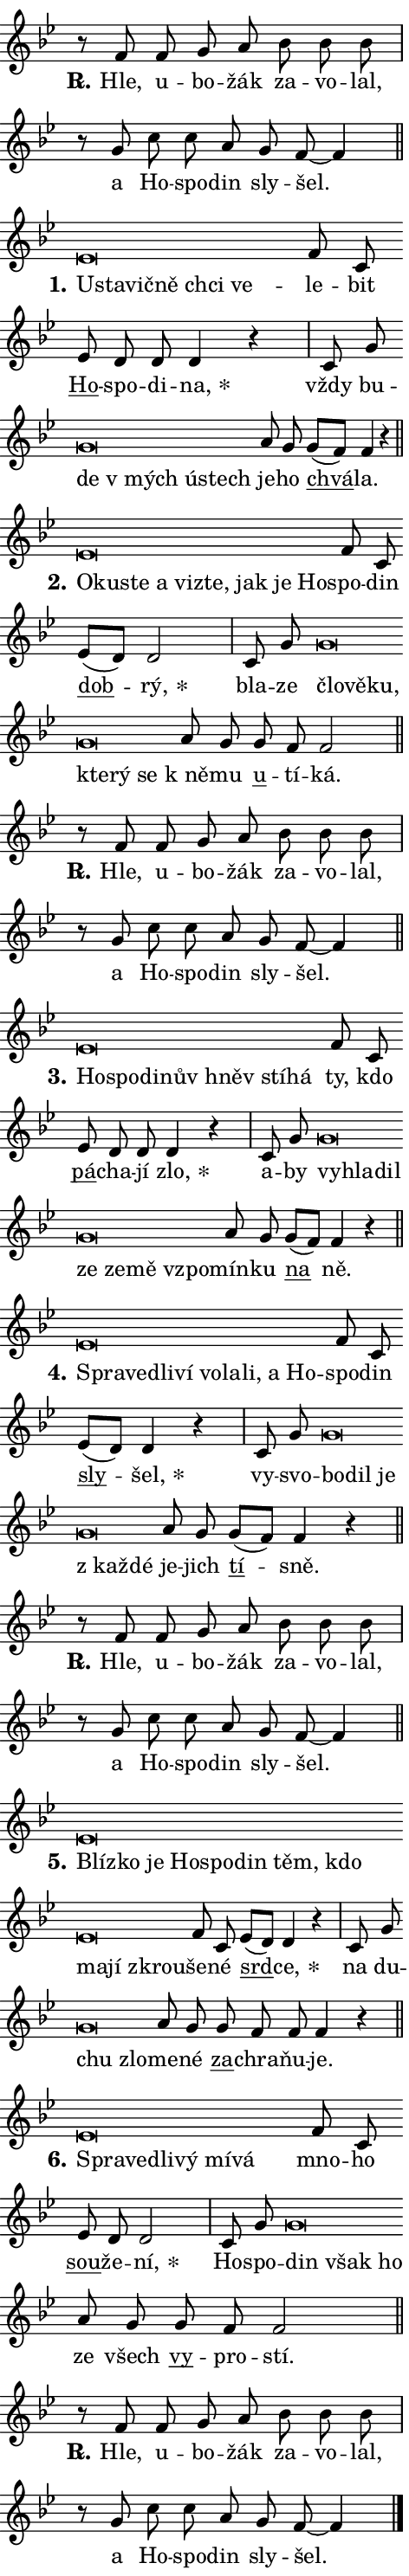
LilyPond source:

\version "2.24.0"
\header { tagline = "" }
\paper {
  indent = 0\cm
  top-margin = 0\cm
  right-margin = 0.13\cm % to fit lyric hyphens
  bottom-margin = 0\cm
  left-margin = 0\cm
  paper-width = 8\cm
  page-breaking = #ly:one-page-breaking
  system-system-spacing.basic-distance = #11
  score-system-spacing.basic-distance = #11
  ragged-last = ##f
}


%% Author: Thomas Morley
%% https://lists.gnu.org/archive/html/lilypond-user/2020-05/msg00002.html
#(define (line-position grob)
"Returns position of @var[grob} in current system:
   @code{'start}, if at first time-step
   @code{'end}, if at last time-step
   @code{'middle} otherwise
"
  (let* ((col (ly:item-get-column grob))
         (ln (ly:grob-object col 'left-neighbor))
         (rn (ly:grob-object col 'right-neighbor))
         (col-to-check-left (if (ly:grob? ln) ln col))
         (col-to-check-right (if (ly:grob? rn) rn col))
         (break-dir-left
           (and
             (ly:grob-property col-to-check-left 'non-musical #f)
             (ly:item-break-dir col-to-check-left)))
         (break-dir-right
           (and
             (ly:grob-property col-to-check-right 'non-musical #f)
             (ly:item-break-dir col-to-check-right))))
        (cond ((eqv? 1 break-dir-left) 'start)
              ((eqv? -1 break-dir-right) 'end)
              (else 'middle))))

#(define (tranparent-at-line-position vctor)
  (lambda (grob)
  "Relying on @code{line-position} select the relevant enry from @var{vctor}.
Used to determine transparency,"
    (case (line-position grob)
      ((end) (not (vector-ref vctor 0)))
      ((middle) (not (vector-ref vctor 1)))
      ((start) (not (vector-ref vctor 2))))))

noteHeadBreakVisibility =
#(define-music-function (break-visibility)(vector?)
"Makes @code{NoteHead}s transparent relying on @var{break-visibility}"
#{
  \override NoteHead.transparent =
    #(tranparent-at-line-position break-visibility)
#})

#(define delete-ledgers-for-transparent-note-heads
  (lambda (grob)
    "Reads whether a @code{NoteHead} is transparent.
If so this @code{NoteHead} is removed from @code{'note-heads} from
@var{grob}, which is supposed to be @code{LedgerLineSpanner}.
As a result ledgers are not printed for this @code{NoteHead}"
    (let* ((nhds-array (ly:grob-object grob 'note-heads))
           (nhds-list
             (if (ly:grob-array? nhds-array)
                 (ly:grob-array->list nhds-array)
                 '()))
           ;; Relies on the transparent-property being done before
           ;; Staff.LedgerLineSpanner.after-line-breaking is executed.
           ;; This is fragile ...
           (to-keep
             (remove
               (lambda (nhd)
                 (ly:grob-property nhd 'transparent #f))
               nhds-list)))
      ;; TODO find a better method to iterate over grob-arrays, similiar
      ;; to filter/remove etc for lists
      ;; For now rebuilt from scratch
      (set! (ly:grob-object grob 'note-heads)  '())
      (for-each
        (lambda (nhd)
          (ly:pointer-group-interface::add-grob grob 'note-heads nhd))
        to-keep))))

squashNotes = {
  \override NoteHead.X-extent = #'(-0.2 . 0.2)
  \override NoteHead.Y-extent = #'(-0.75 . 0)
  \override NoteHead.stencil =
    #(lambda (grob)
       (let ((pos (ly:grob-property grob 'staff-position)))
         (begin
           (if (< pos -7) (display "ERROR: Lower brevis then expected\n") (display ""))
           (if (<= pos -6) ly:text-interface::print ly:note-head::print))))
}
unSquashNotes = {
  \revert NoteHead.X-extent
  \revert NoteHead.Y-extent
  \revert NoteHead.stencil
}

hideNotes = \noteHeadBreakVisibility #begin-of-line-visible
unHideNotes = \noteHeadBreakVisibility #all-visible

% work-around for resetting accidentals
% https://lilypond.org/doc/v2.23/Documentation/notation/displaying-rhythms#unmetered-music
cadenzaMeasure = {
  \cadenzaOff
  \partial 1024 s1024
  \cadenzaOn
}

#(define-markup-command (accent layout props text) (markup?)
  "Underline accented syllable"
  (interpret-markup layout props
    #{\markup \override #'(offset . 4.3) \underline { #text }#}))

responsum = \markup \concat {
  "R" \hspace #-1.05 \path #0.1 #'((moveto 0 0.07) (lineto 0.9 0.8)) \hspace #0.05 "."
}

spaceSize = #0.6828661417322834 % exact space size for TeX Gyre Schola

\layout {
  \context {
    \Staff
    \remove "Time_signature_engraver"
    \override LedgerLineSpanner.after-line-breaking = #delete-ledgers-for-transparent-note-heads
  }
  \context {
    \Lyrics {
      \override LyricSpace.minimum-distance = \spaceSize
      \override LyricText.font-name = #"TeX Gyre Schola"
      \override LyricText.font-size = 1
      \override StanzaNumber.font-name = #"TeX Gyre Schola Bold"
      \override StanzaNumber.font-size = 1
    }
  }
  \context {
    \Score 
    \override NoteHead.text =
      #(lambda (grob) 
        (let ((pos (ly:grob-property grob 'staff-position)))
          #{\markup {
            \combine
              \halign #-0.55 \raise #(if (= pos -6) 0 0.5) \override #'(thickness . 2) \draw-line #'(3.2 . 0)
              \musicglyph "noteheads.sM1"
          }#}))
  }
}

% magnetic-lyrics.ily
%
%   written by
%     Jean Abou Samra <jean@abou-samra.fr>
%     Werner Lemberg <wl@gnu.org>
%
%   adapted by
%     Jiri Hon <jiri.hon@gmail.com>
%
% Version 2022-Apr-15

% https://www.mail-archive.com/lilypond-user@gnu.org/msg149350.html

#(define (Left_hyphen_pointer_engraver context)
   "Collect syllable-hyphen-syllable occurrences in lyrics and store
them in properties.  This engraver only looks to the left.  For
example, if the lyrics input is @code{foo -- bar}, it does the
following.

@itemize @bullet
@item
Set the @code{text} property of the @code{LyricHyphen} grob between
@q{foo} and @q{bar} to @code{foo}.

@item
Set the @code{left-hyphen} property of the @code{LyricText} grob with
text @q{foo} to the @code{LyricHyphen} grob between @q{foo} and
@q{bar}.
@end itemize

Use this auxiliary engraver in combination with the
@code{lyric-@/text::@/apply-@/magnetic-@/offset!} hook."
   (let ((hyphen #f)
         (text #f))
     (make-engraver
      (acknowledgers
       ((lyric-syllable-interface engraver grob source-engraver)
        (set! text grob)))
      (end-acknowledgers
       ((lyric-hyphen-interface engraver grob source-engraver)
        ;(when (not (grob::has-interface grob 'lyric-space-interface))
          (set! hyphen grob)));)
      ((stop-translation-timestep engraver)
       (when (and text hyphen)
         (ly:grob-set-object! text 'left-hyphen hyphen))
       (set! text #f)
       (set! hyphen #f)))))

#(define (lyric-text::apply-magnetic-offset! grob)
   "If the space between two syllables is less than the value in
property @code{LyricText@/.details@/.squash-threshold}, move the right
syllable to the left so that it gets concatenated with the left
syllable.

Use this function as a hook for
@code{LyricText@/.after-@/line-@/breaking} if the
@code{Left_@/hyphen_@/pointer_@/engraver} is active."
   (let ((hyphen (ly:grob-object grob 'left-hyphen #f)))
     (when hyphen
       (let ((left-text (ly:spanner-bound hyphen LEFT)))
         (when (grob::has-interface left-text 'lyric-syllable-interface)
           (let* ((common (ly:grob-common-refpoint grob left-text X))
                  (this-x-ext (ly:grob-extent grob common X))
                  (left-x-ext
                   (begin
                     ;; Trigger magnetism for left-text.
                     (ly:grob-property left-text 'after-line-breaking)
                     (ly:grob-extent left-text common X)))
                  ;; `delta` is the gap width between two syllables.
                  (delta (- (interval-start this-x-ext)
                            (interval-end left-x-ext)))
                  (details (ly:grob-property grob 'details))
                  (threshold (assoc-get 'squash-threshold details 0.2)))
             (when (< delta threshold)
               (let* (;; We have to manipulate the input text so that
                      ;; ligatures crossing syllable boundaries are not
                      ;; disabled.  For languages based on the Latin
                      ;; script this is essentially a beautification.
                      ;; However, for non-Western scripts it can be a
                      ;; necessity.
                      (lt (ly:grob-property left-text 'text))
                      (rt (ly:grob-property grob 'text))
                      (is-space (grob::has-interface hyphen 'lyric-space-interface))
                      (space (if is-space " " ""))
                      (extra-delta (if is-space spaceSize 0))
                      ;; Append new syllable.
                      (ltrt-space (if (and (string? lt) (string? rt))
                                (string-append lt space rt)
                                (make-concat-markup (list lt space rt))))
                      ;; Right-align `ltrt` to the right side.
                      (ltrt-space-markup (grob-interpret-markup
                               grob
                               (make-translate-markup
                                (cons (interval-length this-x-ext) 0)
                                (make-right-align-markup ltrt-space)))))
                 (begin
                   ;; Don't print `left-text`.
                   (ly:grob-set-property! left-text 'stencil #f)
                   ;; Set text and stencil (which holds all collected
                   ;; syllables so far) and shift it to the left.
                   (ly:grob-set-property! grob 'text ltrt-space)
                   (ly:grob-set-property! grob 'stencil ltrt-space-markup)
                   (ly:grob-translate-axis! grob (- (- delta extra-delta)) X))))))))))


#(define (lyric-hyphen::displace-bounds-first grob)
   ;; Make very sure this callback isn't triggered too early.
   (let ((left (ly:spanner-bound grob LEFT))
         (right (ly:spanner-bound grob RIGHT)))
     (ly:grob-property left 'after-line-breaking)
     (ly:grob-property right 'after-line-breaking)
     (ly:lyric-hyphen::print grob)))

squashThreshold = #0.4

\layout {
  \context {
    \Lyrics
    \consists #Left_hyphen_pointer_engraver
    \override LyricText.after-line-breaking =
      #lyric-text::apply-magnetic-offset!
    \override LyricHyphen.stencil = #lyric-hyphen::displace-bounds-first
    \override LyricText.details.squash-threshold = \squashThreshold
    \override LyricHyphen.minimum-distance = 0
    \override LyricHyphen.minimum-length = \squashThreshold
  }
}

squashText = \override LyricText.details.squash-threshold = 9999
unSquashText = \override LyricText.details.squash-threshold = \squashThreshold

leftText = \override LyricText.self-alignment-X = #LEFT
unLeftText = \revert LyricText.self-alignment-X

starOffset = #(lambda (grob) 
                (let ((x_offset (ly:self-alignment-interface::aligned-on-x-parent grob)))
                  (if (= x_offset 0) 0 (+ x_offset 1.2))))

star = #(define-music-function (syllable)(string?)
"Append star separator at the end of a syllable"
#{
  \once \override LyricText.X-offset = #starOffset
  \lyricmode { \markup {
    #syllable
    \override #'((font-name . "TeX Gyre Schola Bold")) \hspace #0.2 \lower #0.65 \larger "*"
  } }
#})

starAccent = #(define-music-function (syllable)(string?)
"Append star separator at the end of a syllable and make accent"
#{
  \once \override LyricText.X-offset = #starOffset
  \lyricmode { \markup {
    \accent #syllable
    \override #'((font-name . "TeX Gyre Schola Bold")) \hspace #0.2 \lower #0.65 \larger "*"
  } }
#})

breath = #(define-music-function (syllable)(string?)
"Append breathing indicator at the end of a syllable"
#{
  \lyricmode { \markup { #syllable "+" } }
#})

optionalBreath = #(define-music-function (syllable)(string?)
"Append optional breathing indicator at the end of a syllable"
#{
  \lyricmode { \markup { #syllable "(+)" } }
#})


\score {
    <<
        \new Voice = "melody" { \cadenzaOn \key bes \major \relative { r8 f' f g a bes bes bes \cadenzaMeasure \bar "|" r g c c a g f~ f4 \cadenzaMeasure \bar "||" \break } }
        \new Lyrics \lyricsto "melody" { \lyricmode { \set stanza = \responsum
Hle, u -- bo -- žák za -- vo -- lal, a Ho -- spo -- din sly -- šel. } }
    >>
    \layout {}
}

\score {
    <<
        \new Voice = "melody" { \cadenzaOn \key bes \major \relative { \squashNotes es'\breve*1/16 \hideNotes \breve*1/16 \bar "" \breve*1/16 \bar "" \breve*1/16 \bar "" \breve*1/16 \breve*1/16 \bar "" \unHideNotes \unSquashNotes f8 c \bar "" es d d d4 r \cadenzaMeasure \bar "|" c8 g' \bar "" \squashNotes g\breve*1/16 \hideNotes \breve*1/16 \bar "" \breve*1/16 \breve*1/16 \bar "" \unHideNotes \unSquashNotes a8 g \bar "" g[( f)] f4 r \cadenzaMeasure \bar "||" \break } }
        \new Lyrics \lyricsto "melody" { \lyricmode { \set stanza = "1."
\leftText U -- \squashText sta -- vič -- ně chci ve -- \unLeftText \unSquashText le -- bit \markup \accent Ho -- spo -- di -- \star na, vždy bu -- \leftText de \squashText "v mých" ú -- stech \unLeftText \unSquashText je -- ho \markup \accent chvá -- la. } }
    >>
    \layout {}
}

\score {
    <<
        \new Voice = "melody" { \cadenzaOn \key bes \major \relative { \squashNotes es'\breve*1/16 \hideNotes \breve*1/16 \bar "" \breve*1/16 \bar "" \breve*1/16 \bar "" \breve*1/16 \bar "" \breve*1/16 \bar "" \breve*1/16 \bar "" \breve*1/16 \breve*1/16 \bar "" \unHideNotes \unSquashNotes f8 c \bar "" es[( d)] d2 \cadenzaMeasure \bar "|" c8 g' \bar "" \squashNotes g\breve*1/16 \hideNotes \breve*1/16 \bar "" \breve*1/16 \bar "" \breve*1/16 \bar "" \breve*1/16 \breve*1/16 \bar "" \unHideNotes \unSquashNotes a8 g \bar "" g f f2 \cadenzaMeasure \bar "||" \break } }
        \new Lyrics \lyricsto "melody" { \lyricmode { \set stanza = "2."
\leftText O -- \squashText ku -- ste a vi -- zte, jak je Ho -- \unLeftText \unSquashText spo -- din \markup \accent dob -- \star rý, bla -- ze \leftText člo -- \squashText vě -- ku, kte -- rý se \unLeftText \unSquashText "k ně" -- mu \markup \accent u -- tí -- ká. } }
    >>
    \layout {}
}

\score {
    <<
        \new Voice = "melody" { \cadenzaOn \key bes \major \relative { r8 f' f g a bes bes bes \cadenzaMeasure \bar "|" r g c c a g f~ f4 \cadenzaMeasure \bar "||" \break } }
        \new Lyrics \lyricsto "melody" { \lyricmode { \set stanza = \responsum
Hle, u -- bo -- žák za -- vo -- lal, a Ho -- spo -- din sly -- šel. } }
    >>
    \layout {}
}

\score {
    <<
        \new Voice = "melody" { \cadenzaOn \key bes \major \relative { \squashNotes es'\breve*1/16 \hideNotes \breve*1/16 \bar "" \breve*1/16 \bar "" \breve*1/16 \bar "" \breve*1/16 \bar "" \breve*1/16 \breve*1/16 \bar "" \unHideNotes \unSquashNotes f8 c \bar "" es d d d4 r \cadenzaMeasure \bar "|" c8 g' \bar "" \squashNotes g\breve*1/16 \hideNotes \breve*1/16 \bar "" \breve*1/16 \bar "" \breve*1/16 \bar "" \breve*1/16 \bar "" \breve*1/16 \breve*1/16 \bar "" \unHideNotes \unSquashNotes a8 g \bar "" g[( f)] f4 r \cadenzaMeasure \bar "||" \break } }
        \new Lyrics \lyricsto "melody" { \lyricmode { \set stanza = "3."
\leftText Ho -- \squashText spo -- di -- nův hněv stí -- há \unLeftText \unSquashText ty, kdo \markup \accent pá -- cha -- jí \star zlo, a -- by \leftText vy -- \squashText hla -- dil ze ze -- mě vzpo -- \unLeftText \unSquashText mín -- ku \markup \accent na ně. } }
    >>
    \layout {}
}

\score {
    <<
        \new Voice = "melody" { \cadenzaOn \key bes \major \relative { \squashNotes es'\breve*1/16 \hideNotes \breve*1/16 \bar "" \breve*1/16 \bar "" \breve*1/16 \bar "" \breve*1/16 \bar "" \breve*1/16 \bar "" \breve*1/16 \bar "" \breve*1/16 \breve*1/16 \bar "" \unHideNotes \unSquashNotes f8 c \bar "" es[( d)] d4 r \cadenzaMeasure \bar "|" c8 g' \bar "" \squashNotes g\breve*1/16 \hideNotes \breve*1/16 \bar "" \breve*1/16 \bar "" \breve*1/16 \breve*1/16 \bar "" \unHideNotes \unSquashNotes a8 g \bar "" g[( f)] f4 r \cadenzaMeasure \bar "||" \break } }
        \new Lyrics \lyricsto "melody" { \lyricmode { \set stanza = "4."
\leftText Spra -- \squashText ve -- dli -- ví vo -- la -- li, a Ho -- \unLeftText \unSquashText spo -- din \markup \accent sly -- \star šel, vy -- svo -- \leftText bo -- \squashText dil je "z kaž" -- dé \unLeftText \unSquashText je -- jich \markup \accent tí -- sně. } }
    >>
    \layout {}
}

\score {
    <<
        \new Voice = "melody" { \cadenzaOn \key bes \major \relative { r8 f' f g a bes bes bes \cadenzaMeasure \bar "|" r g c c a g f~ f4 \cadenzaMeasure \bar "||" \break } }
        \new Lyrics \lyricsto "melody" { \lyricmode { \set stanza = \responsum
Hle, u -- bo -- žák za -- vo -- lal, a Ho -- spo -- din sly -- šel. } }
    >>
    \layout {}
}

\score {
    <<
        \new Voice = "melody" { \cadenzaOn \key bes \major \relative { \squashNotes es'\breve*1/16 \hideNotes \breve*1/16 \bar "" \breve*1/16 \bar "" \breve*1/16 \bar "" \breve*1/16 \bar "" \breve*1/16 \bar "" \breve*1/16 \bar "" \breve*1/16 \bar "" \breve*1/16 \bar "" \breve*1/16 \breve*1/16 \bar "" \unHideNotes \unSquashNotes f8 c \bar "" es[( d)] d4 r \cadenzaMeasure \bar "|" c8 g' \bar "" \squashNotes g\breve*1/16 \hideNotes \breve*1/16 \bar "" \unHideNotes \unSquashNotes a8 g \bar "" g f f f4 r \cadenzaMeasure \bar "||" \break } }
        \new Lyrics \lyricsto "melody" { \lyricmode { \set stanza = "5."
\leftText Blíz -- \squashText ko je Ho -- spo -- din těm, kdo ma -- jí zkrou -- \unLeftText \unSquashText še -- né \markup \accent srd -- \star ce, na du -- \leftText chu \squashText zlo -- \unLeftText \unSquashText me -- né \markup \accent za -- chra -- ňu -- je. } }
    >>
    \layout {}
}

\score {
    <<
        \new Voice = "melody" { \cadenzaOn \key bes \major \relative { \squashNotes es'\breve*1/16 \hideNotes \breve*1/16 \bar "" \breve*1/16 \bar "" \breve*1/16 \bar "" \breve*1/16 \breve*1/16 \bar "" \unHideNotes \unSquashNotes f8 c \bar "" es d d2 \cadenzaMeasure \bar "|" c8 g' \bar "" \squashNotes g\breve*1/16 \hideNotes \breve*1/16 \breve*1/16 \bar "" \unHideNotes \unSquashNotes a8 g \bar "" g f f2 \cadenzaMeasure \bar "||" \break } }
        \new Lyrics \lyricsto "melody" { \lyricmode { \set stanza = "6."
\leftText Spra -- \squashText ve -- dli -- vý mí -- vá \unLeftText \unSquashText mno -- ho \markup \accent sou -- že -- \star ní, Ho -- spo -- \leftText din \squashText však ho \unLeftText \unSquashText ze všech \markup \accent vy -- pro -- stí. } }
    >>
    \layout {}
}

\score {
    <<
        \new Voice = "melody" { \cadenzaOn \key bes \major \relative { r8 f' f g a bes bes bes \cadenzaMeasure \bar "|" r g c c a g f~ f4 \cadenzaMeasure \bar "||" \break } \bar "|." }
        \new Lyrics \lyricsto "melody" { \lyricmode { \set stanza = \responsum
Hle, u -- bo -- žák za -- vo -- lal, a Ho -- spo -- din sly -- šel. } }
    >>
    \layout {}
}
